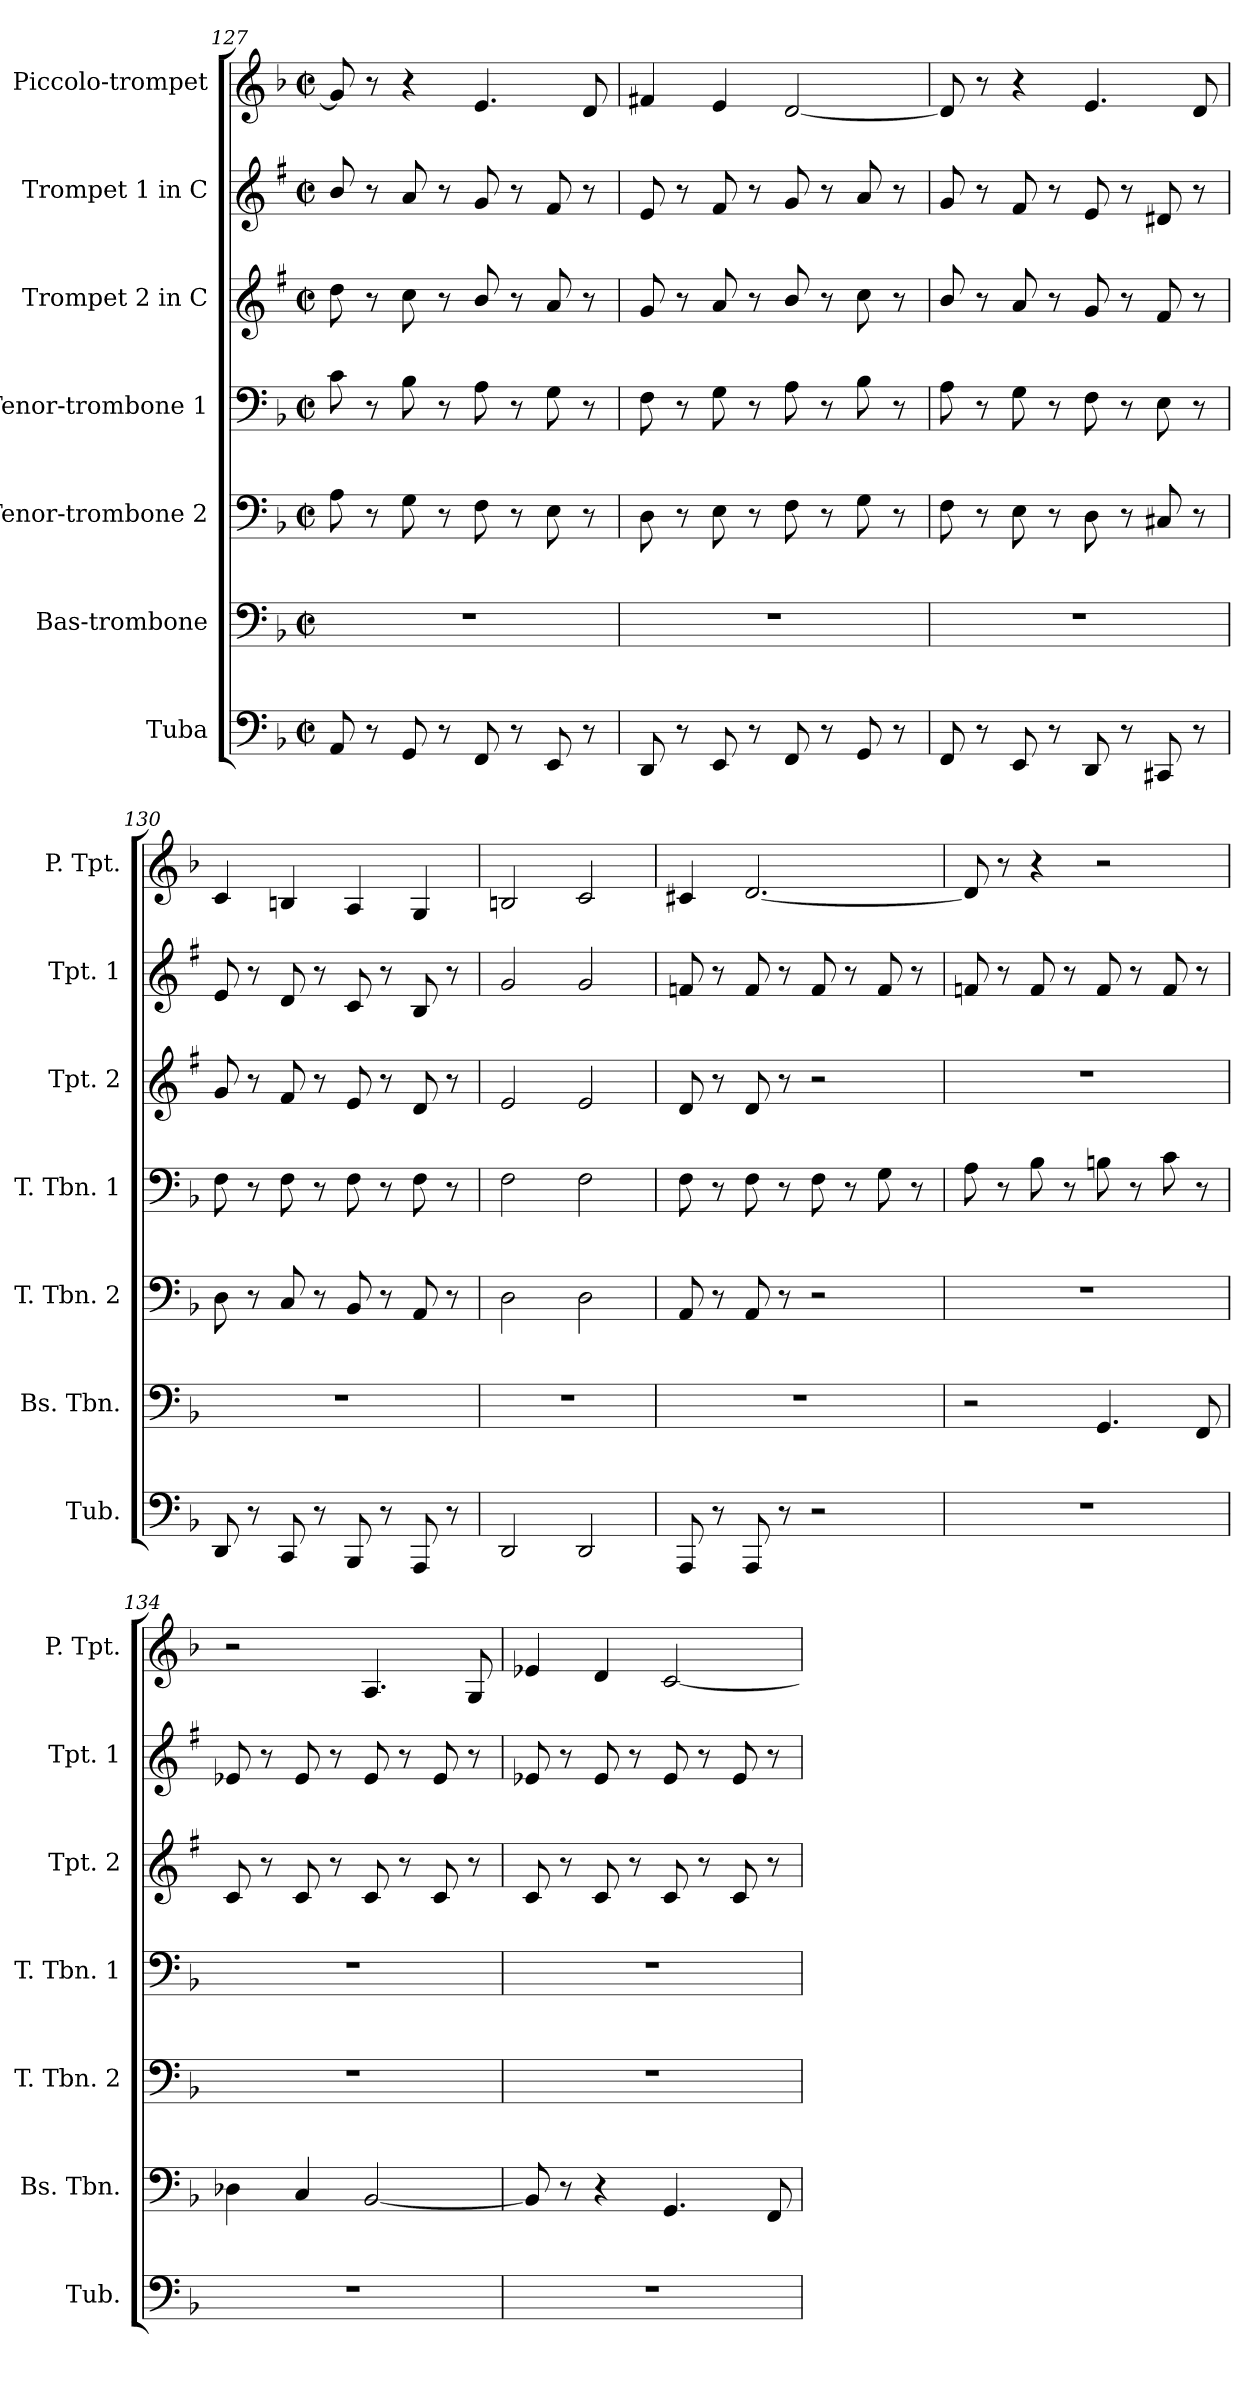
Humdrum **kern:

**kern	**kern	**kern	**kern	**kern	**kern	**kern
*part7	*part6	*part5	*part4	*part3	*part2	*part1
*staff7	*staff6	*staff5	*staff4	*staff3	*staff2	*staff1
*I"Tuba	*I"Bas-trombone	*I"Tenor-trombone 2	*I"Tenor-trombone 1	*I"Trompet 2 in C	*I"Trompet 1 in C	*I"Piccolo-trompet
*I'Tub.	*I'Bs. Tbn.	*I'T. Tbn. 2	*I'T. Tbn. 1	*I'Tpt. 2	*I'Tpt. 1	*I'P. Tpt.
*clefF4	*clefF4	*clefF4	*clefF4	*clefG2	*clefG2	*clefG2
*	*	*	*	*ITrd1c2	*ITrd1c2	*ITrd-6c-10
*k[b-]	*k[b-]	*k[b-]	*k[b-]	*k[b-]	*k[b-]	*k[b-e-a-]
*M2/2	*M2/2	*M2/2	*M2/2	*M2/2	*M2/2	*M2/2
*met(c|)	*met(c|)	*met(c|)	*met(c|)	*met(c|)	*met(c|)	*met(c|)
=127	=127	=127	=127	=127	=127	=127
8AA/	1r	8A\	8c\	8cc\	8a/	8ff/]
8r	.	8r	8r	8r	8r	8r
8GG/	.	8G\	8B-\	8b-\	8g/	4r
8r	.	8r	8r	8r	8r	.
8FF/	.	8F\	8A\	8a/	8f/	4.dd/
8r	.	8r	8r	8r	8r	.
8EE/	.	8E\	8G\	8g/	8e/	.
8r	.	8r	8r	8r	8r	8cc/
=128	=128	=128	=128	=128	=128	=128
8DD/	1r	8D\	8F\	8f/	8d/	4een/
8r	.	8r	8r	8r	8r	.
8EE/	.	8E\	8G\	8g/	8e/	4dd/
8r	.	8r	8r	8r	8r	.
8FF/	.	8F\	8A\	8a/	8f/	[2cc/
8r	.	8r	8r	8r	8r	.
8GG/	.	8G\	8B-\	8b-\	8g/	.
8r	.	8r	8r	8r	8r	.
=129	=129	=129	=129	=129	=129	=129
8FF/	1r	8F\	8A\	8a/	8f/	8cc/]
8r	.	8r	8r	8r	8r	8r
8EE/	.	8E\	8G\	8g/	8e/	4r
8r	.	8r	8r	8r	8r	.
8DD/	.	8D\	8F\	8f/	8d/	4.dd/
8r	.	8r	8r	8r	8r	.
8CC#X/	.	8C#X/	8E\	8e/	8c#X/	.
8r	.	8r	8r	8r	8r	8cc/
=130	=130	=130	=130	=130	=130	=130
8DD/	1r	8D\	8F\	8f/	8d/	4b-/
8r	.	8r	8r	8r	8r	.
8CC/	.	8C/	8F\	8e/	8c/	4an/
8r	.	8r	8r	8r	8r	.
8BBB-/	.	8BB-/	8F\	8d/	8B-/	4g/
8r	.	8r	8r	8r	8r	.
8AAA/	.	8AA/	8F\	8c/	8A/	4f/
8r	.	8r	8r	8r	8r	.
!!LO:PB:g=z
=131	=131	=131	=131	=131	=131	=131
2DD/	1r	2D\	2F\	2d/	2f/	2an/
2DD/	.	2D\	2F\	2d/	2f/	2b-/
=132	=132	=132	=132	=132	=132	=132
8AAA/	1r	8AA/	8F\	8c/	8e-X/	4bn/
8r	.	8r	8r	8r	8r	.
8AAA/	.	8AA/	8F\	8c/	8e-/	[2.cc/
8r	.	8r	8r	8r	8r	.
2r	.	2r	8F\	2r	8e-/	.
.	.	.	8r	.	8r	.
.	.	.	8G\	.	8e-/	.
.	.	.	8r	.	8r	.
=133	=133	=133	=133	=133	=133	=133
1r	2r	1r	8A\	1r	8e-X/	8cc/]
.	.	.	8r	.	8r	8r
.	.	.	8B-\	.	8e-/	4r
.	.	.	8r	.	8r	.
.	4.GG/	.	8Bn\	.	8e-/	2r
.	.	.	8r	.	8r	.
.	.	.	8c\	.	8e-/	.
.	8FF/	.	8r	.	8r	.
=134	=134	=134	=134	=134	=134	=134
1r	4D-X\	1r	1r	8B-/	8d-X/	2r
.	.	.	.	8r	8r	.
.	4C/	.	.	8B-/	8d-/	.
.	.	.	.	8r	8r	.
.	[2BB-/	.	.	8B-/	8d-/	4.g/
.	.	.	.	8r	8r	.
.	.	.	.	8B-/	8d-/	.
.	.	.	.	8r	8r	8f/
=135	=135	=135	=135	=135	=135	=135
1r	8BB-/]	1r	1r	8B-/	8d-X/	4dd-X/
.	8r	.	.	8r	8r	.
.	4r	.	.	8B-/	8d-/	4cc/
.	.	.	.	8r	8r	.
.	4.GG/	.	.	8B-/	8d-/	[2b-/
.	.	.	.	8r	8r	.
.	.	.	.	8B-/	8d-/	.
.	8FF/	.	.	8r	8r	.
=	=	=	=	=	=	=
*-	*-	*-	*-	*-	*-	*-
